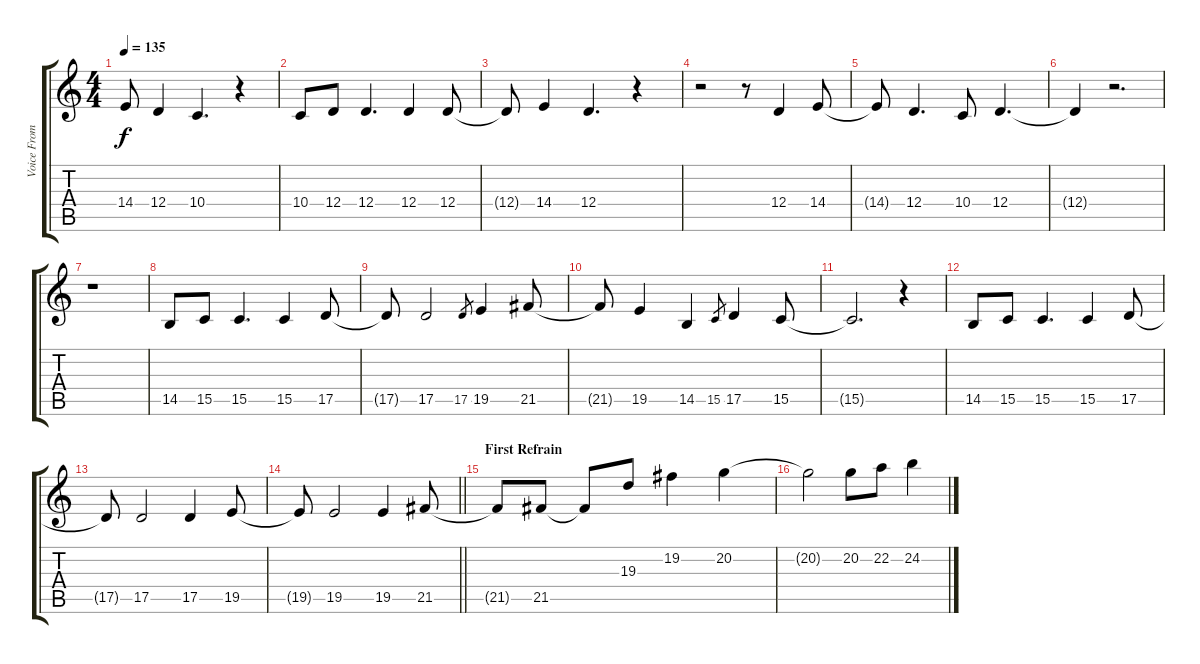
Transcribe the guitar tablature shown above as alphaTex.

\track ("Voice From 3rds" "Voice From") {instrument flute}
\staff {score tabs}
\tuning (E4 B3 G3 D3 A2 E2) {hide}
\ts (4 4)
\tempo 135
\clef g2
\ks c
14.4{t}.8{dy f} 12.4.4 10.4.4{d} r.4 |
10.4.8 12.4.8 12.4.4{d} 12.4.4 12.4.8 |
12.4{t}.8 14.4.4 12.4.4{d} r.4 |
r.2 r.8 12.4.4 14.4.8 |
14.4{t}.8 12.4.4{d} 10.4.8 12.4.4{d} |
12.4{t}.4 r.2{d} |
r.1 |
14.5.8 15.5.8 15.5.4{d} 15.5.4 17.5.8 |
17.5{t}.8 17.5.2 17.5.8{gr} 19.5.4 21.5.8 |
21.5{t}.8 19.5.4 14.5.4 15.5.8{gr} 17.5.4 15.5.8 |
15.5{t}.2{d} r.4 |
14.5.8 15.5.8 15.5.4{d} 15.5.4 17.5.8 |
17.5{t}.8 17.5.2 17.5.4 19.5.8 |
\barLineRight lightlight
19.5{t}.8 19.5.2 19.5.4 21.5.8 |
\section ("" "First Refrain")
21.5{t}.8 21.5.8 21.5{t}.8 19.3.8 19.2.4 20.2.4 |
20.2{t}.2 20.2.8 22.2.8 24.2.4
